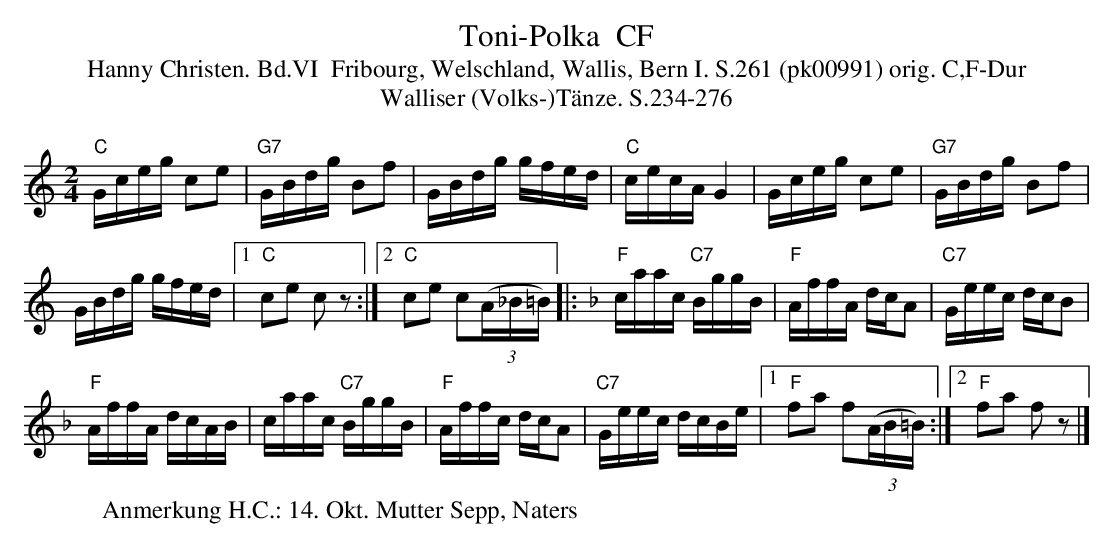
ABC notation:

X:1
T:Toni-Polka  CF
T:Hanny Christen. Bd.VI  Fribourg, Welschland, Wallis, Bern I. S.261 (pk00991) orig. C,F-Dur
T:Walliser (Volks-)T\"anze. S.234-276
M:2/4
L:1/16
K:C %%MIDI gchordon
"C"Gceg c2e2 | "G7"GBdg B2f2 | GBdg gfed | "C"cecAG4 | Gceg c2e2 | "G7"GBdg B2f2 |
GBdg gfed |1 "C"c2e2 c2z2 :|2 "C"c2e2 c2((3A_B=B) |: [K:F] "F"caac "C7"BggB | "F"AffA dcA2 | "C7"Geec dcB2 |
"F"AffA  dcAB | caac "C7"BggB | "F"Affc dcA2 | "C7"Geec dcBe |1 "F"f2a2 f2((3AB=B) :|2 "F"f2a2 f2z2 |]
W:Anmerkung H.C.: 14. Okt. Mutter Sepp, Naters
